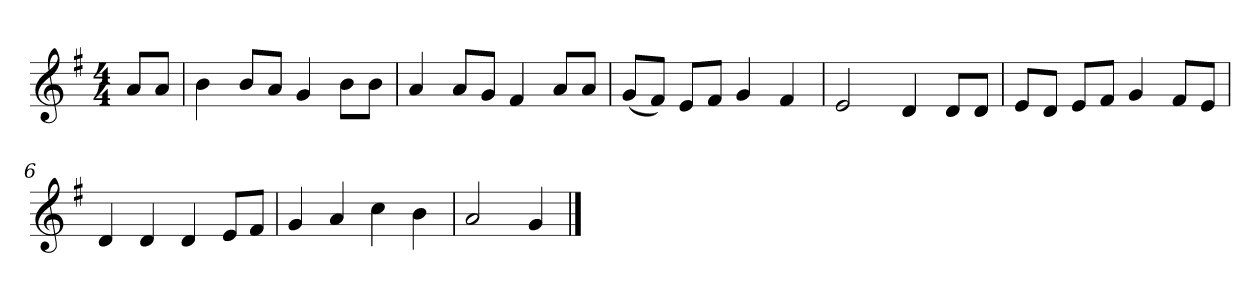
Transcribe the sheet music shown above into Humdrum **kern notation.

**kern
*part1
*staff1
*k[f#]
*M4/4
*MM120
=
8aL
8aJ
=1
4b
8bL
8aJ
4g
8bL
8bJ
=2
4a
8aL
8gJ
4f#
8aL
8aJ
=3
(8gL
8f#J)
8eL
8f#J
4g
4f#
=4
2e
4d
8dL
8dJ
=5
8eL
8dJ
8eL
8f#J
4g
8f#L
8eJ
=6
4d
4d
4d
8eL
8f#J
=7
4g
4a
4cc
4b
=8
2a
4g
==
*-
